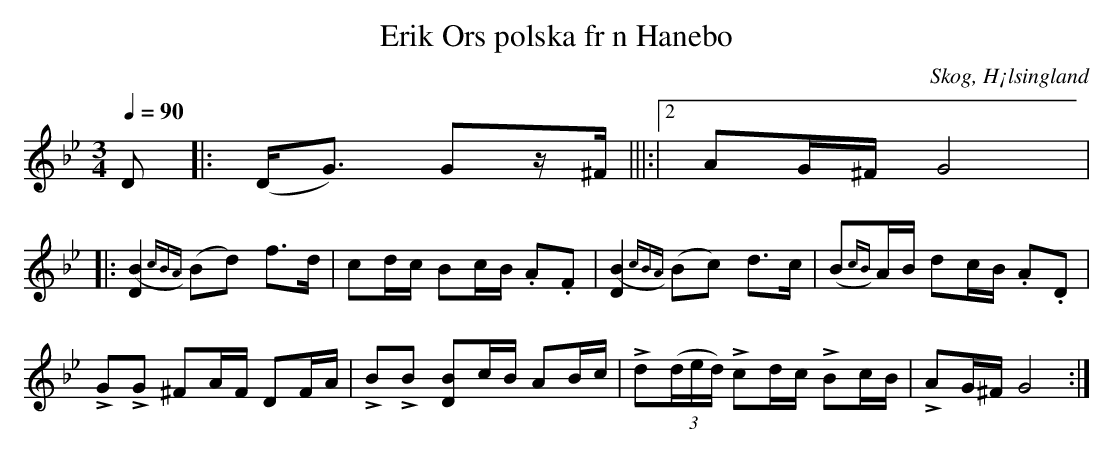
X:1
T: Erik Ors polska fr n Hanebo
O: Skog, H¡lsingland
M: 3/4
L: 1/16
Q: 1/4=90
K: Gm
D2 |: (D2<G2) G2z^F |||:|2 A2G^F G8|
|: [D4 (B4]{cBA}) (B2d2) f2>d2|c2dc B2cB .A2.F2|[D4 (B4]{cBA}) (B2c2) d2>c2|(B2{cB})AB d2cB .A2.D2|
LG2LG2 ^F2AF D2FA|LB2LB2 [D2 B2]cB A2Bc|Ld2(3(ded) Lc2dc LB2cB|LA2G^F G8:|
